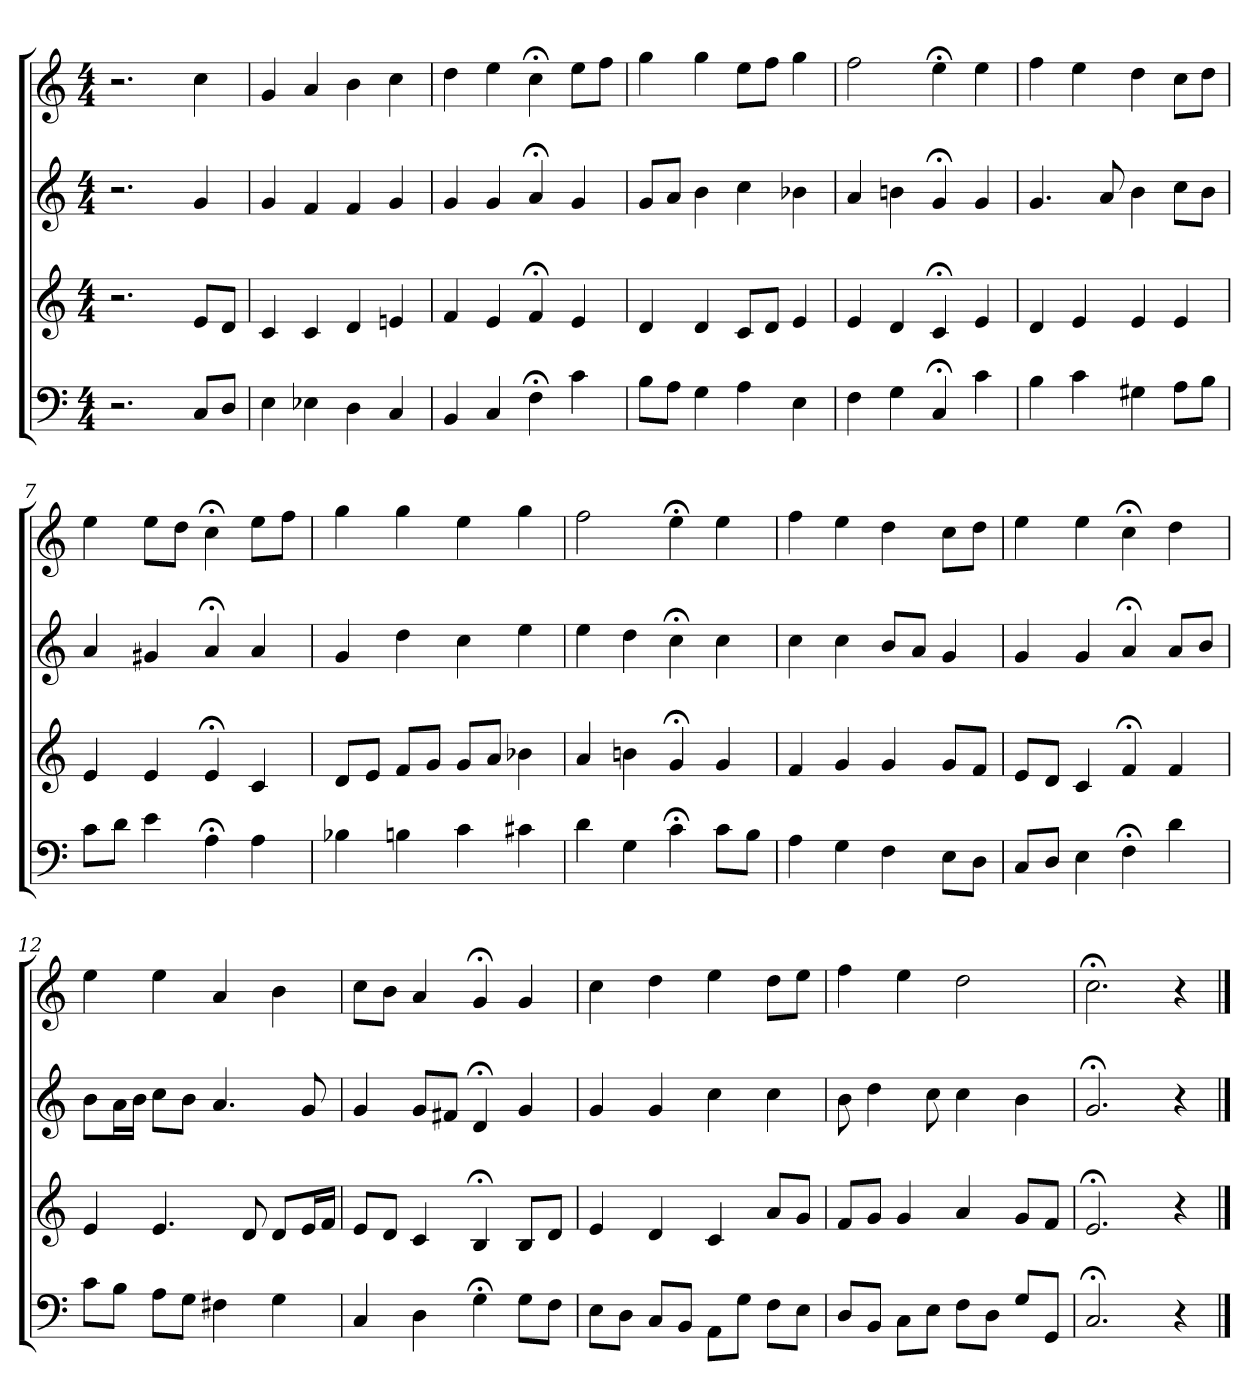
**kern	**kern	**kern	**kern
*part4	*part3	*part2	*part1
*staff4	*staff3	*staff2	*staff1
*clefF4	*clefG2	*clefG2	*clefG2
*k[]	*k[]	*k[]	*k[]
*C:	*C:	*C:	*C:
*M4/4	*M4/4	*M4/4	*M4/4
=1	=1	=1	=1
2.r	2.r	2.r	2.r
8C/L	8e/L	4g	4cc
8D/J	8d/J	.	.
=2	=2	=2	=2
4E	4c	4g	4g
4E-X	4c	4f	4a
4D	4d	4f	4b
4C	4en	4g	4cc
=3	=3	=3	=3
4BB	4f	4g	4dd
4C	4e	4g	4ee
4F;<	4f;<	4a;<	4cc;<
4c	4e	4g	8ee\L
.	.	.	8ff\J
=4	=4	=4	=4
8B\L	4d	8g/L	4gg
8A\J	.	8a/J	.
4G	4d	4b	4gg
4A	8c/L	4cc	8ee\L
.	8d/J	.	8ff\J
4E	4e	4b-X	4gg
=5	=5	=5	=5
4F	4e	4a	2ff
4G	4d	4bn	.
4C;<	4c;<	4g;<	4ee;<
4c	4e	4g	4ee
=6	=6	=6	=6
4B	4d	4.g	4ff
4c	4e	.	4ee
.	.	8a	.
4G#X	4e	4b	4dd
8A\L	4e	8cc\L	8cc\L
8B\J	.	8b\J	8dd\J
=7	=7	=7	=7
8c\L	4e	4a	4ee
8d\J	.	.	.
4e	4e	4g#X	8ee\L
.	.	.	8dd\J
4A;<	4e;<	4a;<	4cc;<
4A	4c	4a	8ee\L
.	.	.	8ff\J
=8	=8	=8	=8
4B-X	8d/L	4g	4gg
.	8e/J	.	.
4Bn	8f/L	4dd	4gg
.	8g/J	.	.
4c	8g/L	4cc	4ee
.	8a/J	.	.
4c#X	4b-X	4ee	4gg
=9	=9	=9	=9
4d	4a	4ee	2ff
4G	4bn	4dd	.
4c;<	4g;<	4cc;<	4ee;<
8c\L	4g	4cc	4ee
8B\J	.	.	.
=10	=10	=10	=10
4A	4f	4cc	4ff
4G	4g	4cc	4ee
4F	4g	8b/L	4dd
.	.	8a/J	.
8E\L	8g/L	4g	8cc\L
8D\J	8f/J	.	8dd\J
=11	=11	=11	=11
8C/L	8e/L	4g	4ee
8D/J	8d/J	.	.
4E	4c	4g	4ee
4F;<	4f;<	4a;<	4cc;<
4d	4f	8a/L	4dd
.	.	8b/J	.
=12	=12	=12	=12
8c\L	4e	8b\L	4ee
8B\J	.	16a\L	.
.	.	16b\JJ	.
8A\L	4.e	8cc\L	4ee
8G\J	.	8b\J	.
4F#X	.	4.a	4a
.	8d	.	.
4G	8d/L	.	4b
.	16e/L	8g	.
.	16f/JJ	.	.
=13	=13	=13	=13
4C	8e/L	4g	8cc\L
.	8d/J	.	8b\J
4D	4c	8g/L	4a
.	.	8f#X/J	.
4G;<	4B;<	4d;<	4g;<
8G\L	8B/L	4g	4g
8F\J	8d/J	.	.
=14	=14	=14	=14
8E\L	4e	4g	4cc
8D\J	.	.	.
8C/L	4d	4g	4dd
8BB/J	.	.	.
8AA\L	4c	4cc	4ee
8G\J	.	.	.
8F\L	8a/L	4cc	8dd\L
8E\J	8g/J	.	8ee\J
=15	=15	=15	=15
8D/L	8f/L	8b	4ff
8BB/J	8g/J	4dd	.
8C\L	4g	.	4ee
8E\J	.	8cc	.
8F\L	4a	4cc	2dd
8D\J	.	.	.
8G/L	8g/L	4b	.
8GG/J	8f/J	.	.
=16	=16	=16	=16
2.C;<	2.e;<	2.g;<	2.cc;<
4r	4r	4r	4r
==	==	==	==
*-	*-	*-	*-
